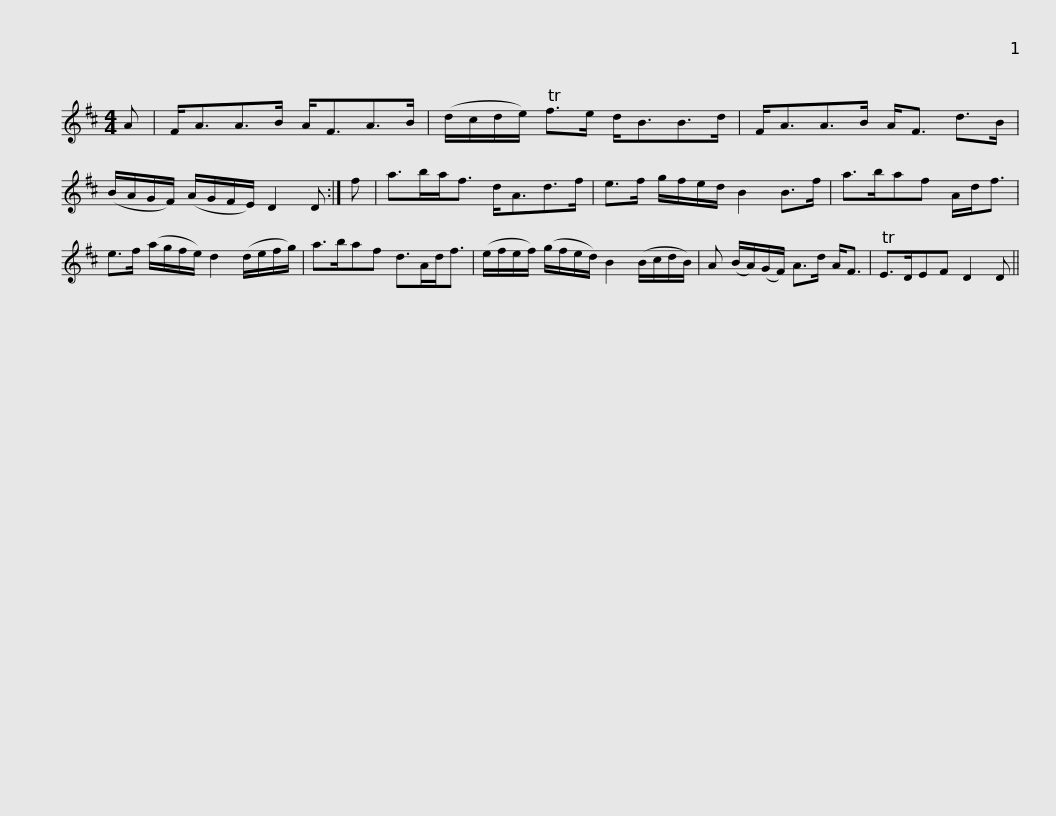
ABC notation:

X:1
L:1/8
M:4/4
I:linebreak $
K:D
V:1 treble
V:1
 A | F<AA>B A<FA>B | (d/c/d/e/) Tf>e d<BB>d | F<AA>B A<F d>B | (B/A/G/F/) (A/G/F/E/) D2 D :|$ %5
 f | a>ba<f d<Ad>f | e>f g/f/e/d/ B2 B>f | a>baf A/d<f | e>f (a/g/f/e/) d2 (d/e/f/g/) |$ %10
 a>baf d>Ad<f | (e/f/e/f/) (g/f/e/d/) B2 (B/c/d/B/) | A (B/A/)(G/F/) A>d A<F | TE>DEF D2 D || %14
